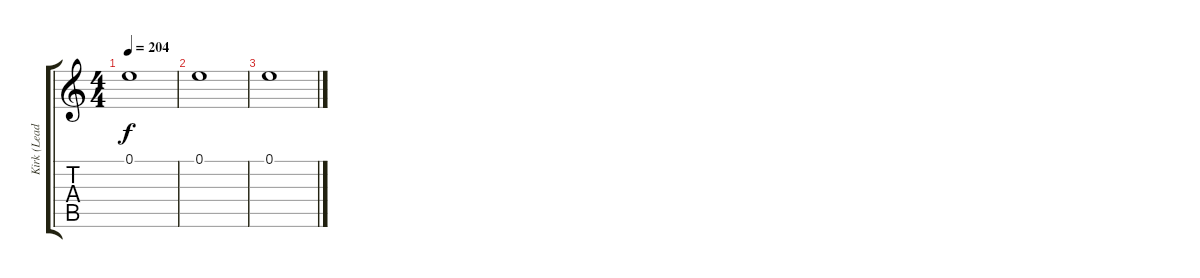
\track ("Kirk (Lead 1)" "Kirk (Lead") {instrument overdrivenguitar}
\staff {score tabs}
\tuning (E4 B3 G3 D3 A2 E2) {hide}
\ts (4 4)
\tempo 204
\clef g2
\ks c
0.1.1{dy f} |
0.1.1 |
0.1.1
